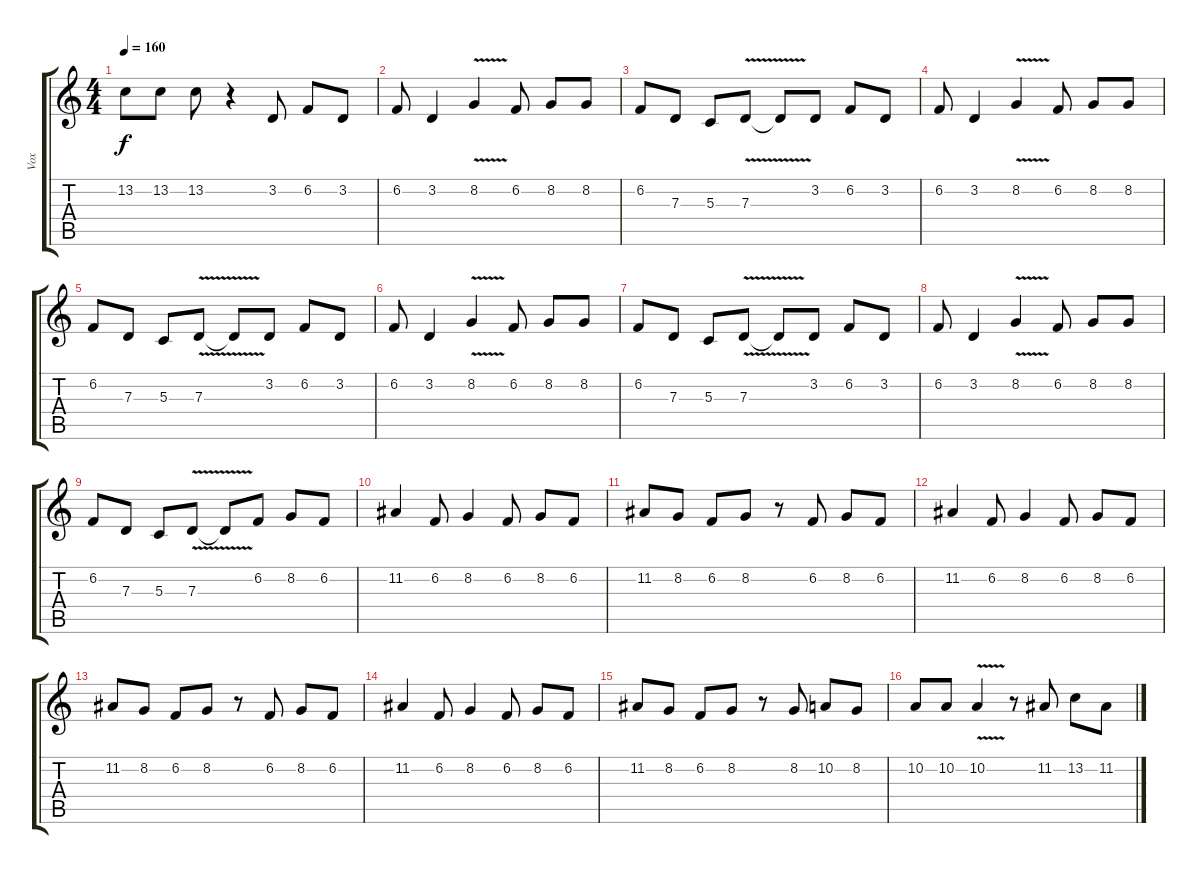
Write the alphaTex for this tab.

\track ("Vox" "Vox") {instrument viola}
\staff {score tabs}
\tuning (E4 B3 G3 D3 A2 E2) {hide}
\ts (4 4)
\tempo 160
\clef g2
\ks c
13.2.8{dy f} 13.2.8 13.2.8 r.4 3.2.8 6.2.8 3.2.8 |
6.2.8 3.2.4 8.2{v}.4 6.2.8 8.2.8 8.2.8 |
6.2.8 7.3.8 5.3.8 7.3{v}.8 7.3{t}.8 3.2.8 6.2.8 3.2.8 |
6.2.8 3.2.4 8.2{v}.4 6.2.8 8.2.8 8.2.8 |
6.2.8 7.3.8 5.3.8 7.3{v}.8 7.3{t}.8 3.2.8 6.2.8 3.2.8 |
6.2.8 3.2.4 8.2{v}.4 6.2.8 8.2.8 8.2.8 |
6.2.8 7.3.8 5.3.8 7.3{v}.8 7.3{t}.8 3.2.8 6.2.8 3.2.8 |
6.2.8 3.2.4 8.2{v}.4 6.2.8 8.2.8 8.2.8 |
6.2.8 7.3.8 5.3.8 7.3{v}.8 7.3{t}.8 6.2.8 8.2.8 6.2.8 |
11.2.4 6.2.8 8.2.4 6.2.8 8.2.8 6.2.8 |
11.2.8 8.2.8 6.2.8 8.2.8 r.8 6.2.8 8.2.8 6.2.8 |
11.2.4 6.2.8 8.2.4 6.2.8 8.2.8 6.2.8 |
11.2.8 8.2.8 6.2.8 8.2.8 r.8 6.2.8 8.2.8 6.2.8 |
11.2.4 6.2.8 8.2.4 6.2.8 8.2.8 6.2.8 |
11.2.8 8.2.8 6.2.8 8.2.8 r.8 8.2.8 10.2.8 8.2.8 |
10.2.8 10.2.8 10.2{v}.4 r.8 11.2.8 13.2.8 11.2.8
